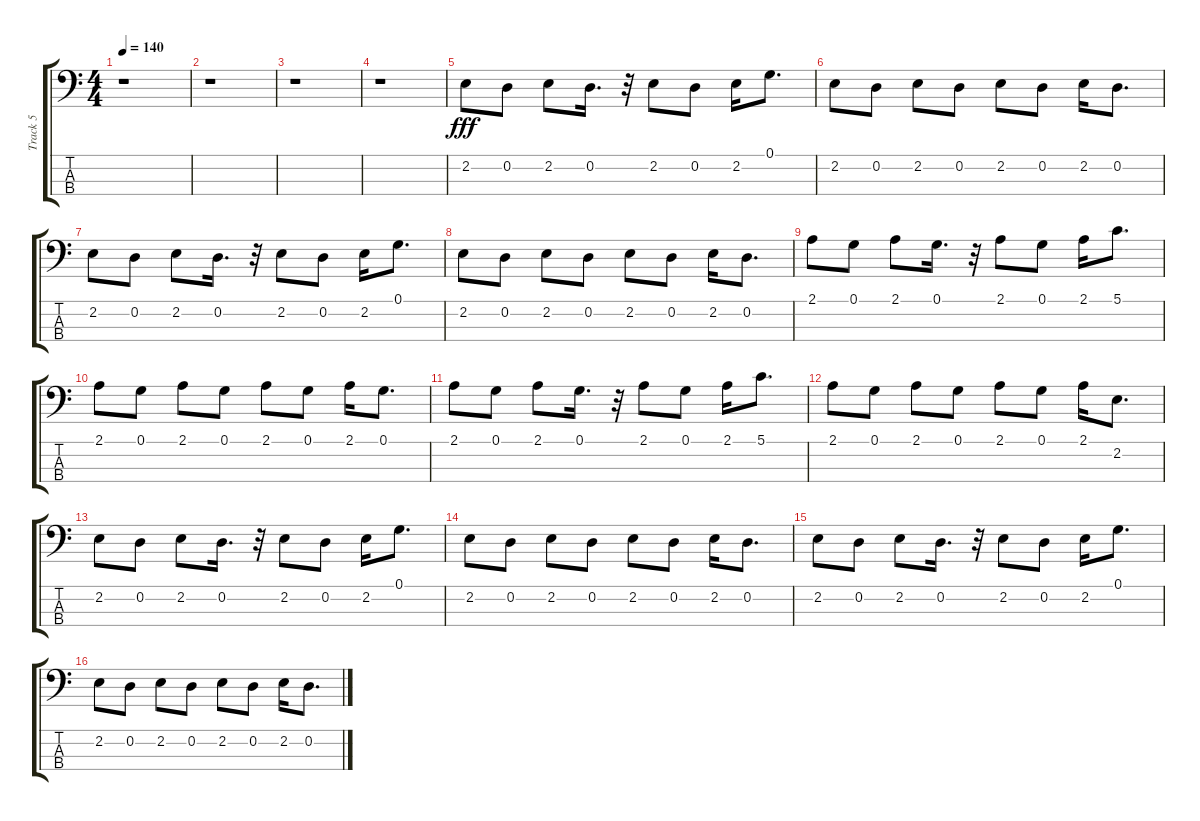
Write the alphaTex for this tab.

\track ("Track 5" "Track 5") {instrument electricbassfinger}
\staff {score tabs}
\tuning (G2 D2 A1 E1) {hide}
\ts (4 4)
\tempo 140
\clef f4
\ks c
r.1{dy fff} |
r.1 |
r.1 |
r.1 |
2.2.8 0.2.8 2.2.8 0.2.16{d} r.32 2.2.8 0.2.8 2.2.16 0.1.8{d} |
2.2.8 0.2.8 2.2.8 0.2.8 2.2.8 0.2.8 2.2.16 0.2.8{d} |
2.2.8 0.2.8 2.2.8 0.2.16{d} r.32 2.2.8 0.2.8 2.2.16 0.1.8{d} |
2.2.8 0.2.8 2.2.8 0.2.8 2.2.8 0.2.8 2.2.16 0.2.8{d} |
2.1.8 0.1.8 2.1.8 0.1.16{d} r.32 2.1.8 0.1.8 2.1.16 5.1.8{d} |
2.1.8 0.1.8 2.1.8 0.1.8 2.1.8 0.1.8 2.1.16 0.1.8{d} |
2.1.8 0.1.8 2.1.8 0.1.16{d} r.32 2.1.8 0.1.8 2.1.16 5.1.8{d} |
2.1.8 0.1.8 2.1.8 0.1.8 2.1.8 0.1.8 2.1.16 2.2.8{d} |
2.2.8 0.2.8 2.2.8 0.2.16{d} r.32 2.2.8 0.2.8 2.2.16 0.1.8{d} |
2.2.8 0.2.8 2.2.8 0.2.8 2.2.8 0.2.8 2.2.16 0.2.8{d} |
2.2.8 0.2.8 2.2.8 0.2.16{d} r.32 2.2.8 0.2.8 2.2.16 0.1.8{d} |
2.2.8 0.2.8 2.2.8 0.2.8 2.2.8 0.2.8 2.2.16 0.2.8{d}
